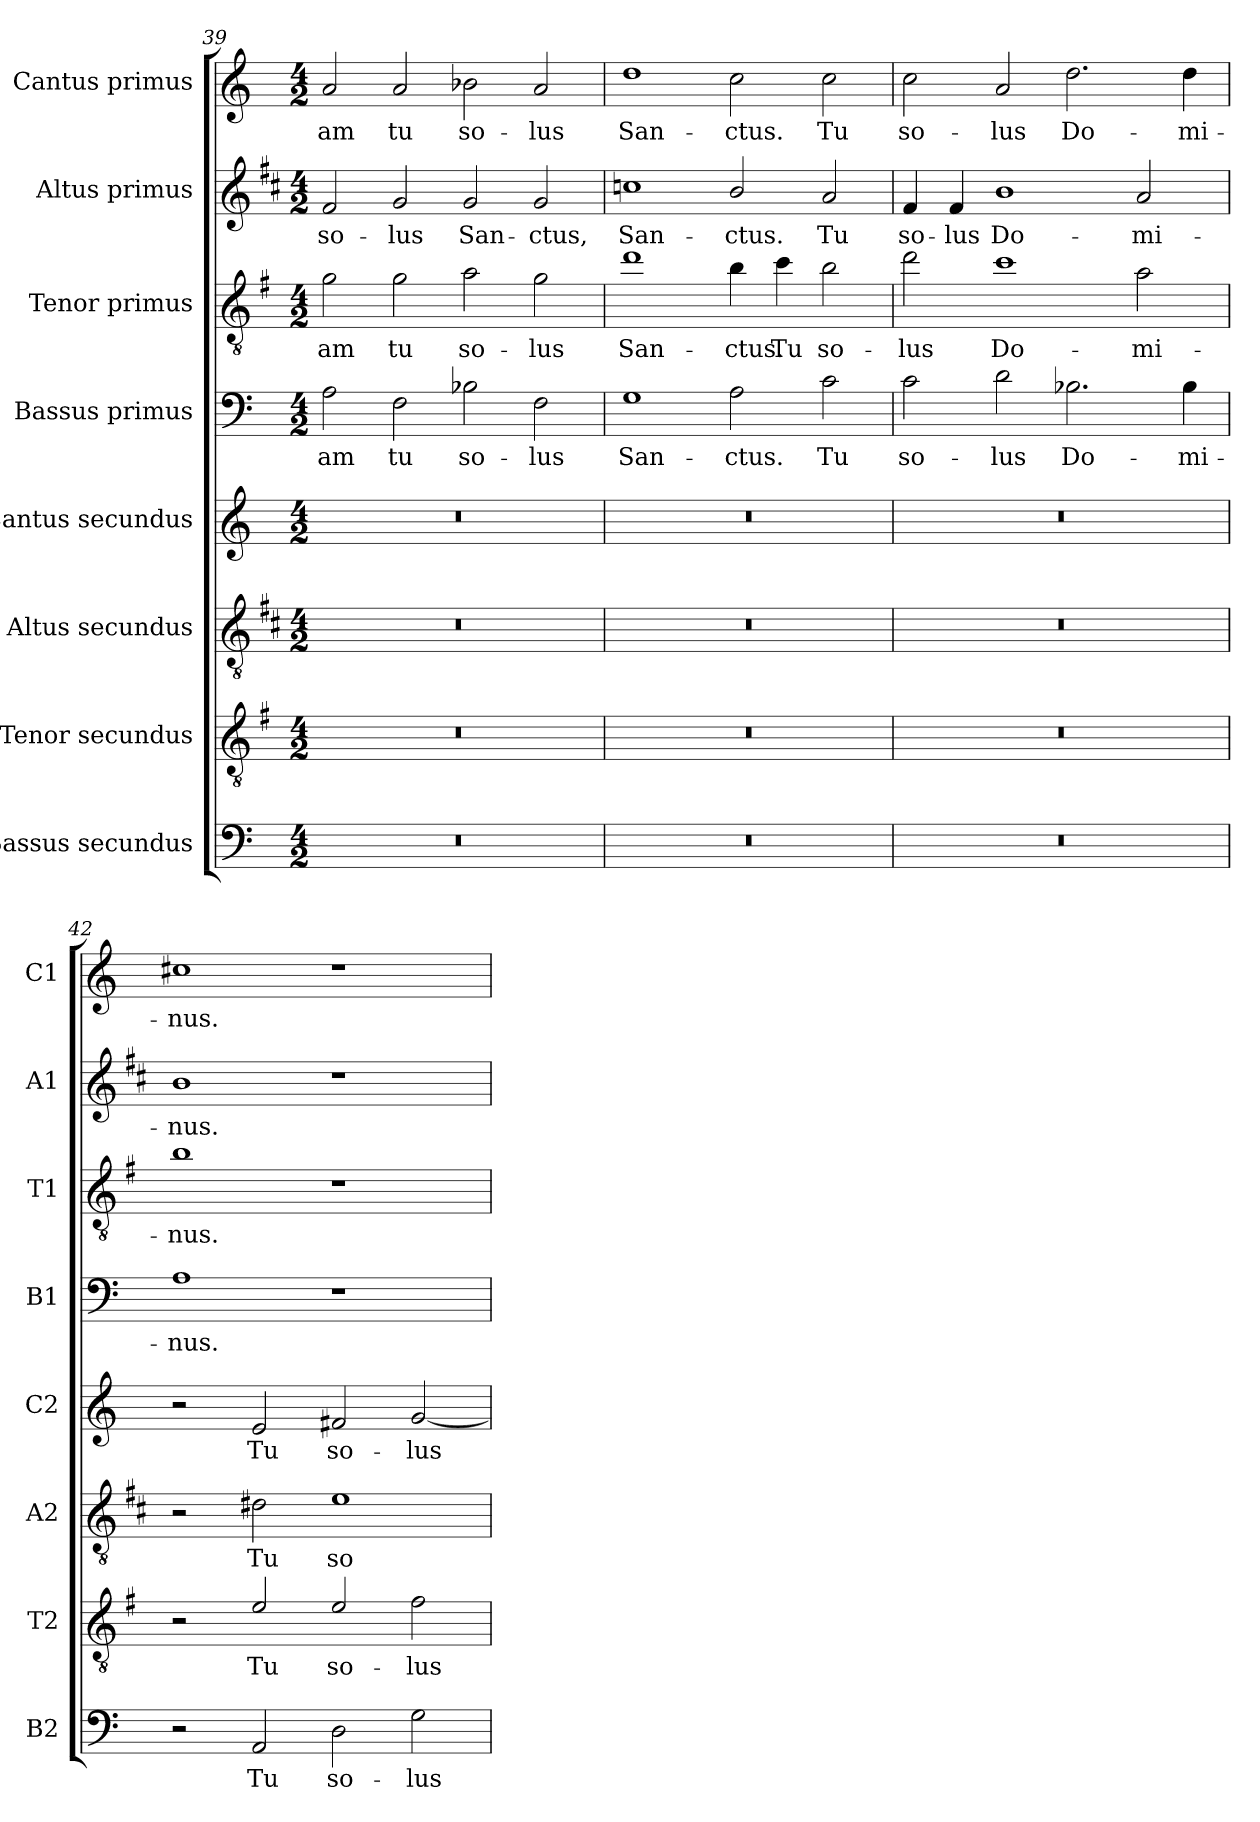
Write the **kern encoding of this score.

**kern	**text	**kern	**text	**kern	**text	**kern	**text	**kern	**text	**kern	**text	**kern	**text	**kern	**text
*part8	*part8	*part7	*part7	*part6	*part6	*part5	*part5	*part4	*part4	*part3	*part3	*part2	*part2	*part1	*part1
*staff8	*staff8	*staff7	*staff7	*staff6	*staff6	*staff5	*staff5	*staff4	*staff4	*staff3	*staff3	*staff2	*staff2	*staff1	*staff1
*I"Bassus secundus	*	*I"Tenor secundus	*	*I"Altus secundus	*	*I"Cantus secundus	*	*I"Bassus primus	*	*I"Tenor primus	*	*I"Altus primus	*	*I"Cantus primus	*
*I'B2	*	*I'T2	*	*I'A2	*	*I'C2	*	*I'B1	*	*I'T1	*	*I'A1	*	*I'C1	*
*clefF4	*	*clefGv2	*	*clefGv2	*	*clefG2	*	*clefF4	*	*clefGv2	*	*clefG2	*	*clefG2	*
*	*	*ITrd4c7	*	*ITrd1c2	*	*	*	*	*	*ITrd4c7	*	*ITrd1c2	*	*	*
*k[]	*	*k[]	*	*k[]	*	*k[]	*	*k[]	*	*k[]	*	*k[]	*	*k[]	*
*C:	*	*C:	*	*C:	*	*C:	*	*C:	*	*C:	*	*C:	*	*C:	*
*M4/2	*	*M4/2	*	*M4/2	*	*M4/2	*	*M4/2	*	*M4/2	*	*M4/2	*	*M4/2	*
=39	=39	=39	=39	=39	=39	=39	=39	=39	=39	=39	=39	=39	=39	=39	=39
!	!	!	!	!	!	!	!	!	!LO:LY:b	!	!LO:LY:b	!	!LO:LY:b	!	!LO:LY:b
0r	.	0r	.	0r	.	0r	.	2A\	-am	2c\	-am	2e/	so-	2a/	-am
!	!	!	!	!	!	!	!	!	!LO:LY:b	!	!LO:LY:b	!	!LO:LY:b	!	!LO:LY:b
.	.	.	.	.	.	.	.	2F\	tu	2c\	tu	2f/	-lus	2a/	tu
!	!	!	!	!	!	!	!	!	!LO:LY:b	!	!LO:LY:b	!	!LO:LY:b	!	!LO:LY:b
.	.	.	.	.	.	.	.	2B-X\	so-	2d\	so-	2f/	San-	2b-X\	so-
!	!	!	!	!	!	!	!	!	!LO:LY:b	!	!LO:LY:b	!	!LO:LY:b	!	!LO:LY:b
.	.	.	.	.	.	.	.	2F\	-lus	2c\	-lus	2f/	-ctus,	2a/	-lus
=40	=40	=40	=40	=40	=40	=40	=40	=40	=40	=40	=40	=40	=40	=40	=40
!	!	!	!	!	!	!	!	!	!LO:LY:b	!	!LO:LY:b	!	!LO:LY:b	!	!LO:LY:b
0r	.	0r	.	0r	.	0r	.	1G	San-	1g	San-	1b-X	San-	1dd	San-
!	!	!	!	!	!	!	!	!	!LO:LY:b	!	!LO:LY:b	!	!LO:LY:b	!	!LO:LY:b
.	.	.	.	.	.	.	.	2A\	-ctus.	4e\	-ctus.	2a/	-ctus.	2cc\	-ctus.
!	!	!	!	!	!	!	!	!	!	!	!LO:LY:b	!	!	!	!
.	.	.	.	.	.	.	.	.	.	4f\	Tu	.	.	.	.
!	!	!	!	!	!	!	!	!	!LO:LY:b	!	!LO:LY:b	!	!LO:LY:b	!	!LO:LY:b
.	.	.	.	.	.	.	.	2c\	Tu	2e\	so-	2g/	Tu	2cc\	Tu
=41	=41	=41	=41	=41	=41	=41	=41	=41	=41	=41	=41	=41	=41	=41	=41
!	!	!	!	!	!	!	!	!	!LO:LY:b	!	!LO:LY:b	!	!LO:LY:b	!	!LO:LY:b
0r	.	0r	.	0r	.	0r	.	2c\	so-	2g\	-lus	4e/	so-	2cc\	so-
!	!	!	!	!	!	!	!	!	!	!	!	!	!LO:LY:b	!	!
.	.	.	.	.	.	.	.	.	.	.	.	4e/	-lus	.	.
!	!	!	!	!	!	!	!	!	!LO:LY:b	!	!LO:LY:b	!	!LO:LY:b	!	!LO:LY:b
.	.	.	.	.	.	.	.	2d\	-lus	1f	Do-	1a	Do-	2a/	-lus
!	!	!	!	!	!	!	!	!	!LO:LY:b	!	!	!	!	!	!LO:LY:b
.	.	.	.	.	.	.	.	2.B-X\	Do-	.	.	.	.	2.dd\	Do-
!	!	!	!	!	!	!	!	!	!	!	!LO:LY:b	!	!LO:LY:b	!	!
.	.	.	.	.	.	.	.	.	.	2d\	-mi-	2g/	-mi-	.	.
!	!	!	!	!	!	!	!	!	!LO:LY:b	!	!	!	!	!	!LO:LY:b
.	.	.	.	.	.	.	.	4B-\	-mi-	.	.	.	.	4dd\	-mi-
!!LO:LB:g=z
=42	=42	=42	=42	=42	=42	=42	=42	=42	=42	=42	=42	=42	=42	=42	=42
!	!	!	!	!	!	!	!	!	!LO:LY:b	!	!LO:LY:b	!	!LO:LY:b	!	!LO:LY:b
2r	.	2r	.	2r	.	2r	.	1A	-nus.	1e	-nus.	1a	-nus.	1cc#X	-nus.
!	!LO:LY:b	!	!LO:LY:b	!	!LO:LY:b	!	!LO:LY:b	!	!	!	!	!	!	!	!
2AA/	Tu	2A/	Tu	2c#X\	Tu	2e/	Tu	.	.	.	.	.	.	.	.
!	!LO:LY:b	!	!LO:LY:b	!	!LO:LY:b	!	!LO:LY:b	!	!	!	!	!	!	!	!
2D\	so-	2A/	so-	1d	so-	2f#X/	so-	1r	.	1r	.	1r	.	1r	.
!	!LO:LY:b	!	!LO:LY:b	!	!	!	!LO:LY:b	!	!	!	!	!	!	!	!
2G\	-lus	2B\	-lus	.	.	[2g/	-lus	.	.	.	.	.	.	.	.
=	=	=	=	=	=	=	=	=	=	=	=	=	=	=	=
*-	*-	*-	*-	*-	*-	*-	*-	*-	*-	*-	*-	*-	*-	*-	*-
